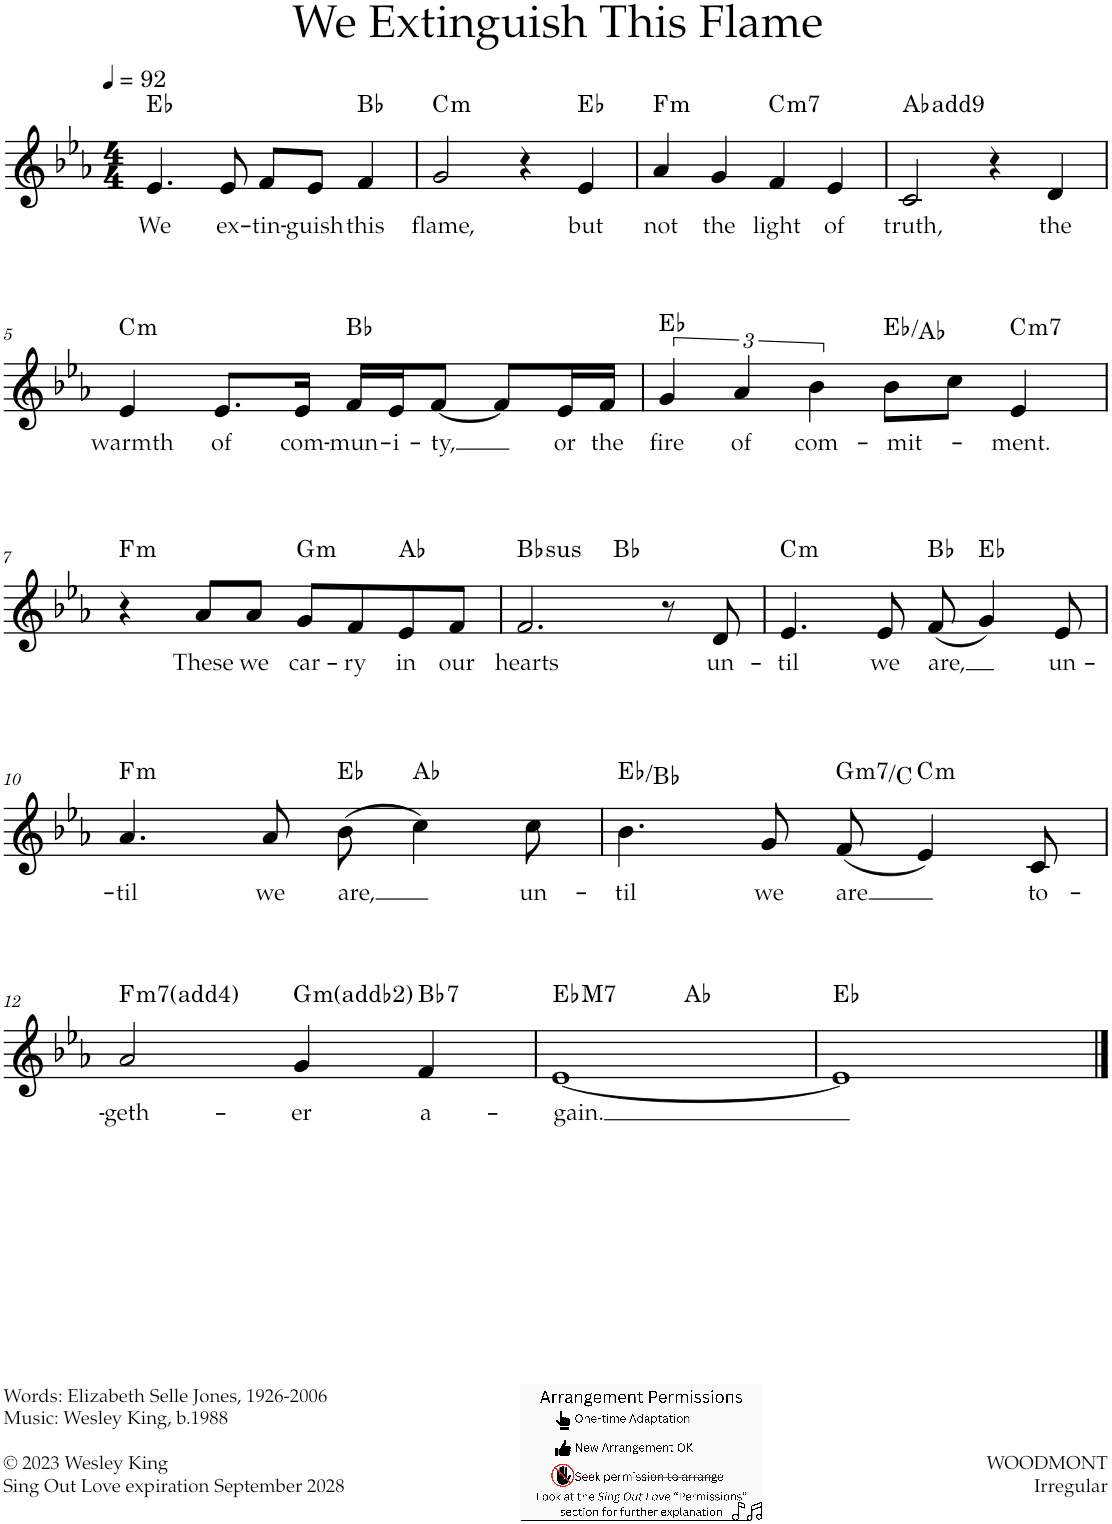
**kern	**text	**harte
*part1	*part1	*part1
*staff1	*staff1	*
*I"Violin	*	*
*I'Vln	*	*
*clefG2	*	*
*k[b-e-a-]	*	*
*E-:	*	*
*M4/4	*	*
*MM92	*	*
=1	=1	=1
!	!LO:LY:b	!
4.e-/	We	Eb:maj
!	!LO:LY:b	!
8e-/	ex-	.
!	!LO:LY:b	!
8f/L	-tin-	.
!	!LO:LY:b	!
8e-/J	-guish	.
!	!LO:LY:b	!
4f/	this	Bb:maj
=2	=2	=2
!	!LO:LY:b	!LO:H:kt=m
2g/	flame,	C:min
4r	.	.
!	!LO:LY:b	!
4e-/	but	Eb:maj
=3	=3	=3
!	!LO:LY:b	!LO:H:kt=m
4a-/	not	F:min
!	!LO:LY:b	!
4g/	the	.
!	!LO:LY:b	!LO:H:kt=m7
4f/	light	C:min7
!	!LO:LY:b	!
4e-/	of	.
=4	=4	=4
!	!LO:LY:b	!
2c/	truth,	Ab:maj(9)
4r	.	.
!	!LO:LY:b	!
4d/	the	.
!!LO:LB:g=z
=5	=5	=5
!	!LO:LY:b	!LO:H:kt=m
4e-/	warmth	C:min
!	!LO:LY:b	!
8.e-/L	of	.
!	!LO:LY:b	!
16e-/Jk	com-	.
!	!LO:LY:b	!
16f/LL	-mun-	Bb:maj
!	!LO:LY:b	!
16e-/J	-i-	.
!	!LO:LY:b	!
[8f/J	-ty,	.
8f/L]	.	.
!	!LO:LY:b	!
16e-/L	or	.
!	!LO:LY:b	!
16f/JJ	the	.
=6	=6	=6
!	!LO:LY:b	!
6g/	fire	Eb:maj
!	!LO:LY:b	!
6a-/	of	.
!	!LO:LY:b	!
6b-\	com-	.
!	!LO:LY:b	!
8b-\L	-mit-	Eb:maj/4
8cc\J	.	.
!	!LO:LY:b	!LO:H:kt=m7
4e-/	-ment.	C:min7
!!LO:LB:g=z
=7	=7	=7
!	!	!LO:H:kt=m
4r	.	F:min
!	!LO:LY:b	!
8a-/L	These	.
!	!LO:LY:b	!
8a-/J	we	.
!	!LO:LY:b	!LO:H:kt=m
8g/L	car-	G:min
!	!LO:LY:b	!
8f/	-ry	.
!	!LO:LY:b	!
8e-/	in	Ab:maj
!	!LO:LY:b	!
8f/J	our	.
=8	=8	=8
!	!LO:LY:b	!LO:H:kt=sus
*^	*	*
2.f/	2ryy	hearts	Bb:sus4
.	2ryy	.	Bb:maj
8r	.	.	.
!	!	!LO:LY:b	!
8d/	.	un-	.
=9	=9	=9	=9
!	!	!LO:LY:b	!LO:H:kt=m
*v	*v	*	*
4.e-/	-til	C:min
!	!LO:LY:b	!
8e-/	we	.
!	!LO:LY:b	!
(8f/	are,	Bb:maj
4g/)	.	Eb:maj
!	!LO:LY:b	!
8e-/	un-	.
!!LO:LB:g=z
=10	=10	=10
!	!LO:LY:b	!LO:H:kt=m
4.a-/	-til	F:min
!	!LO:LY:b	!
8a-/	we	.
!	!LO:LY:b	!
(8b-\	are,	Eb:maj
4cc\)	.	Ab:maj
!	!LO:LY:b	!
8cc\	un-	.
=11	=11	=11
!	!LO:LY:b	!
4.b-\	-til	Eb:maj/5
!	!LO:LY:b	!
8g/	we	.
!	!LO:LY:b	!LO:H:kt=m7
(8f/	are	G:min7/4
!	!	!LO:H:kt=m
4e-/)	.	C:min
!	!LO:LY:b	!
8c/	to-	.
!!LO:LB:g=z
=12	=12	=12
!	!LO:LY:b	!LO:H:kt=m7
2a-/	-geth-	F:min7(4)
!	!LO:LY:b	!LO:H:kt=m
4g/	-er	G:min(b2)
!	!LO:LY:b	!LO:H:kt=7
4f/	a-	Bb:7
=13	=13	=13
!	!LO:LY:b	!LO:H:kt=M7
*^	*	*
[1e-	2ryy	-gain.	Eb:maj7
.	2ryy	.	Ab:maj
*v	*v	*	*
=14	=14	=14
1e-]	.	Eb:maj
==	==	==
*-	*-	*-
